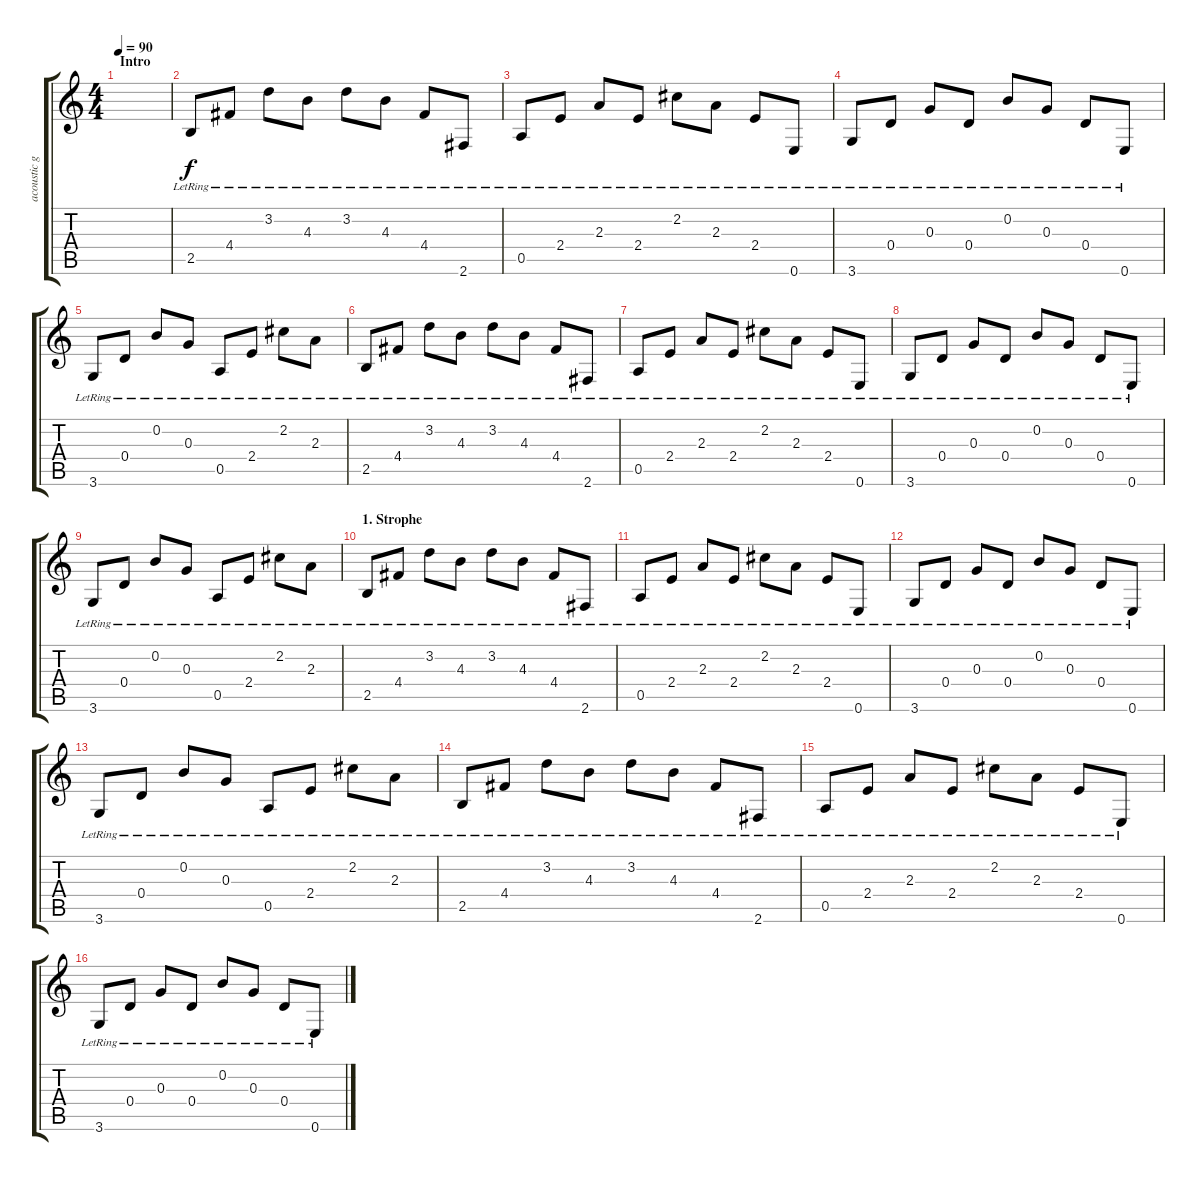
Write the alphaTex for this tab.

\track ("acoustic guitar" "acoustic g") {instrument acousticguitarsteel}
\staff {score tabs}
\tuning (E4 B3 G3 D3 A2 E2) {hide}
\ts (4 4)
\section ("" "Intro")
\tempo 90
\clef g2
\ks c
|
2.5{lr}.8 4.4{lr}.8 3.2{lr}.8 4.3{lr}.8 3.2{lr}.8 4.3{lr}.8 4.4{lr}.8 2.6{lr}.8 |
0.5{lr}.8 2.4{lr}.8 2.3{lr}.8 2.4{lr}.8 2.2{lr}.8 2.3{lr}.8 2.4{lr}.8 0.6{lr}.8 |
3.6{lr}.8 0.4{lr}.8 0.3{lr}.8 0.4{lr}.8 0.2{lr}.8 0.3{lr}.8 0.4{lr}.8 0.6{lr}.8 |
3.6{lr}.8 0.4{lr}.8 0.2{lr}.8 0.3{lr}.8 0.5{lr}.8 2.4{lr}.8 2.2{lr}.8 2.3{lr}.8 |
2.5{lr}.8 4.4{lr}.8 3.2{lr}.8 4.3{lr}.8 3.2{lr}.8 4.3{lr}.8 4.4{lr}.8 2.6{lr}.8 |
0.5{lr}.8 2.4{lr}.8 2.3{lr}.8 2.4{lr}.8 2.2{lr}.8 2.3{lr}.8 2.4{lr}.8 0.6{lr}.8 |
3.6{lr}.8 0.4{lr}.8 0.3{lr}.8 0.4{lr}.8 0.2{lr}.8 0.3{lr}.8 0.4{lr}.8 0.6{lr}.8 |
3.6{lr}.8 0.4{lr}.8 0.2{lr}.8 0.3{lr}.8 0.5{lr}.8 2.4{lr}.8 2.2{lr}.8 2.3{lr}.8 |
\section ("" "1. Strophe")
2.5{lr}.8 4.4{lr}.8 3.2{lr}.8 4.3{lr}.8 3.2{lr}.8 4.3{lr}.8 4.4{lr}.8 2.6{lr}.8 |
0.5{lr}.8 2.4{lr}.8 2.3{lr}.8 2.4{lr}.8 2.2{lr}.8 2.3{lr}.8 2.4{lr}.8 0.6{lr}.8 |
3.6{lr}.8 0.4{lr}.8 0.3{lr}.8 0.4{lr}.8 0.2{lr}.8 0.3{lr}.8 0.4{lr}.8 0.6{lr}.8 |
3.6{lr}.8 0.4{lr}.8 0.2{lr}.8 0.3{lr}.8 0.5{lr}.8 2.4{lr}.8 2.2{lr}.8 2.3{lr}.8 |
2.5{lr}.8 4.4{lr}.8 3.2{lr}.8 4.3{lr}.8 3.2{lr}.8 4.3{lr}.8 4.4{lr}.8 2.6{lr}.8 |
0.5{lr}.8 2.4{lr}.8 2.3{lr}.8 2.4{lr}.8 2.2{lr}.8 2.3{lr}.8 2.4{lr}.8 0.6{lr}.8 |
3.6{lr}.8 0.4{lr}.8 0.3{lr}.8 0.4{lr}.8 0.2{lr}.8 0.3{lr}.8 0.4{lr}.8 0.6{lr}.8
